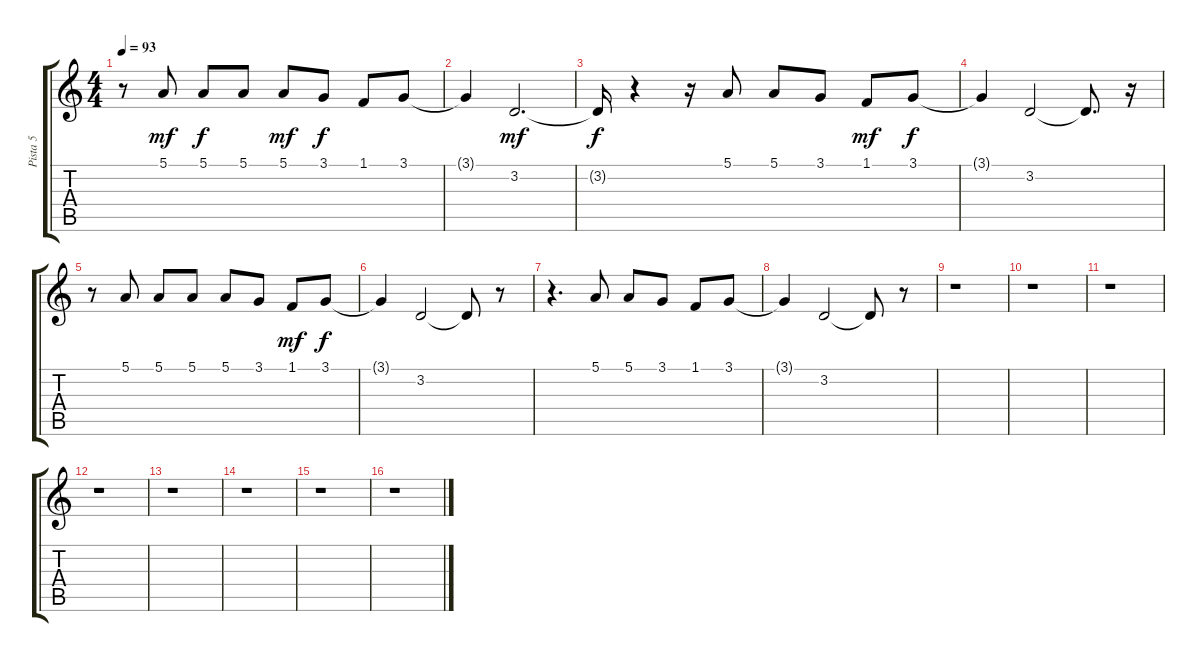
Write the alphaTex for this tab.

\track ("Pista 5" "Pista 5") {instrument choiraahs}
\staff {score tabs}
\tuning (E4 B3 G3 D3 A2 E2) {hide}
\ts (4 4)
\tempo 93
\clef g2
\ks c
r.8{dy f} 5.1.8{dy mf} 5.1.8{dy f} 5.1.8 5.1.8{dy mf} 3.1.8{dy f} 1.1.8 3.1.8 |
3.1{t}.4 3.2.2{d dy mf} |
3.2{t}.16{dy f} r.4 r.16 5.1.8 5.1.8 3.1.8 1.1.8{dy mf} 3.1.8{dy f} |
3.1{t}.4 3.2.2 3.2{t}.8{d} r.16 |
r.8 5.1.8 5.1.8 5.1.8 5.1.8 3.1.8 1.1.8{dy mf} 3.1.8{dy f} |
3.1{t}.4 3.2.2 3.2{t}.8 r.8 |
r.4{d} 5.1.8 5.1.8 3.1.8 1.1.8 3.1.8 |
3.1{t}.4 3.2.2 3.2{t}.8 r.8 |
r.1 |
r.1 |
r.1 |
r.1 |
r.1 |
r.1 |
r.1 |
r.1
